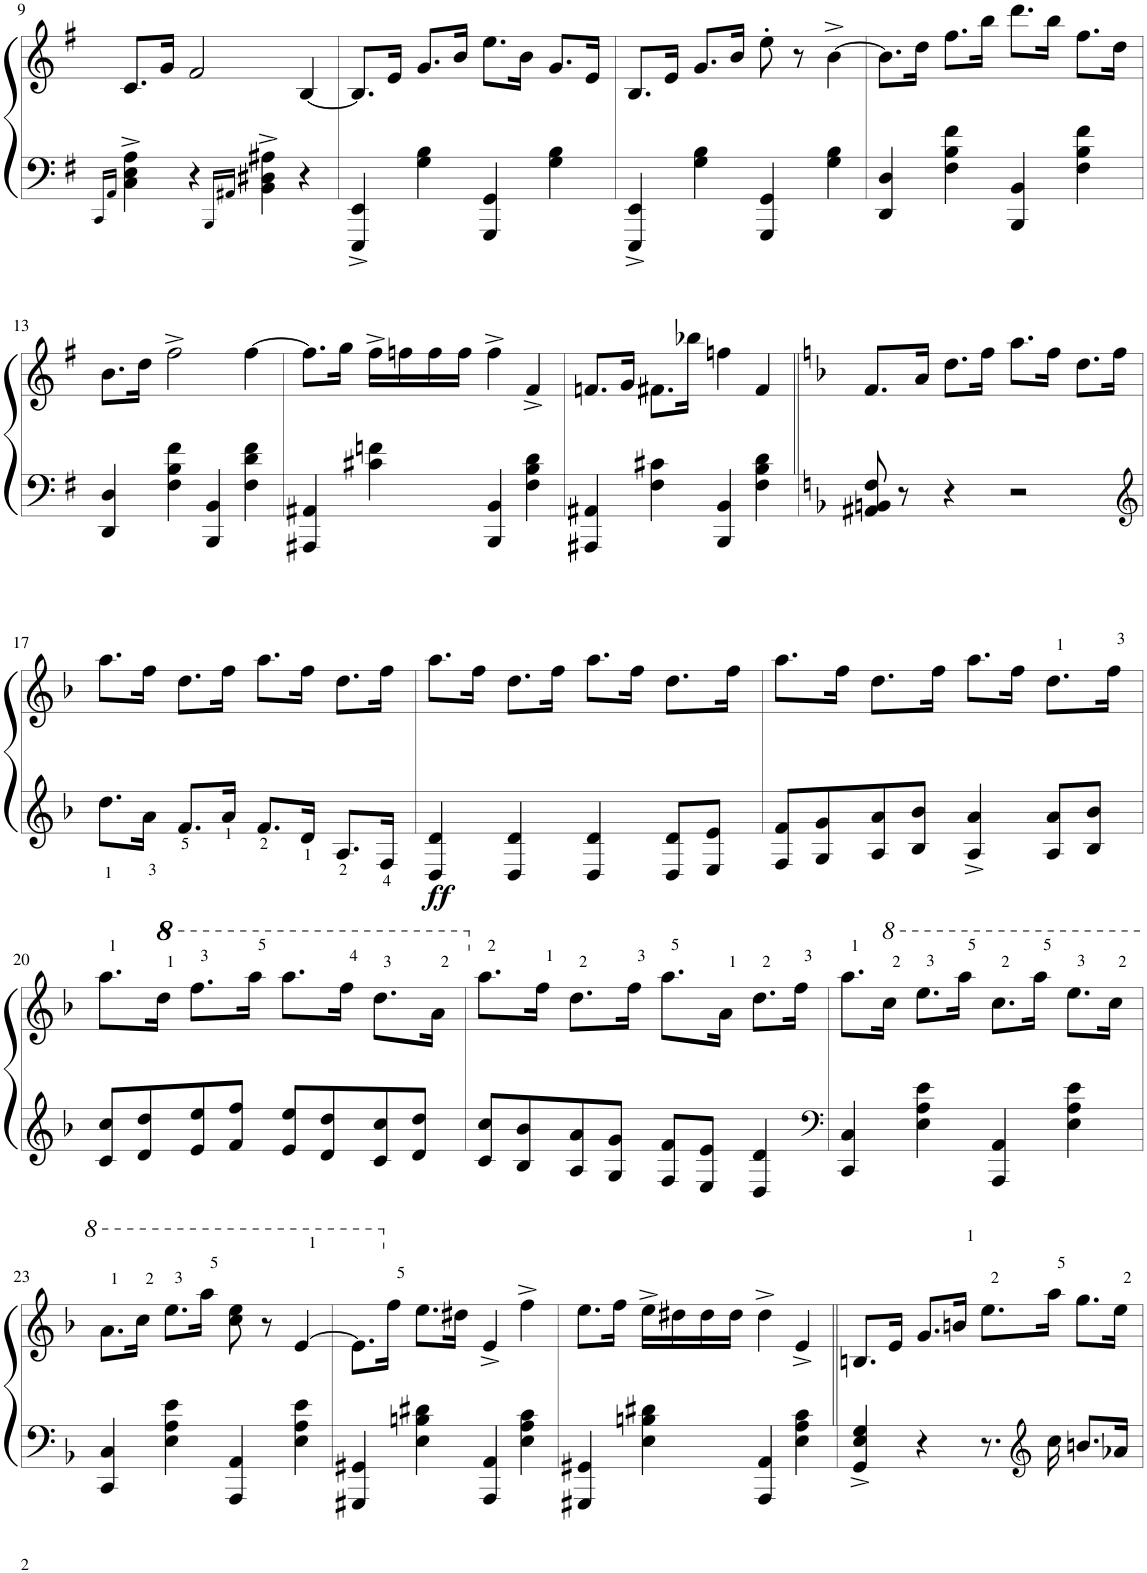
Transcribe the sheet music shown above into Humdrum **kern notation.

**kern	**kern	**dynam
*part1	*part1	*part1
*staff2	*staff1	*staff1/2
*I"Piano	*	*
*I'Pno	*	*
!!LO:PB:g=z
*clefF4	*clefG2	*
*k[f#]	*k[f#]	*
*M4/4	*M4/4	*
=9	=9	=9
16qCC/LL	.	.
16qAA/JJ	.	.
4C\^ 4E\^ 4A\^	8.c/L	.
.	16g/Jk	.
4r	2f#/	.
16qBBB/LL	.	.
16qAA#X/JJ	.	.
4BB\^ 4D#X\^ 4A#X\^	.	.
4r	[4B/	.
=10	=10	=10
4EEE/^ 4EE/^	8.B/L]	.
.	16e/Jk	.
4G\ 4B\	8.g/L	.
.	16b/Jk	.
4GGG/ 4GG/	8.ee\L	.
.	16b\Jk	.
4G\ 4B\	8.g/L	.
.	16e/Jk	.
=11	=11	=11
4EEE/^ 4EE/^	8.B/L	.
.	16e/Jk	.
4G\ 4B\	8.g/L	.
.	16b/Jk	.
4GGG/ 4GG/	8ee'\	.
.	8r	.
4G\ 4B\	[4b^\	.
=12	=12	=12
4DD/ 4D/	8.b\L]	.
.	16dd\Jk	.
4F#\ 4B\ 4f#\	8.ff#\L	.
.	16bb\Jk	.
4BBB/ 4BB/	8.ddd\L	.
.	16bb\Jk	.
4F#\ 4B\ 4f#\	8.ff#\L	.
.	16dd\Jk	.
!!LO:LB:g=z
=13	=13	=13
4DD/ 4D/	8.b\L	.
.	16dd\Jk	.
4F#\ 4B\ 4f#\	2ff#^\	.
4BBB/ 4BB/	.	.
4F#\ 4d\ 4f#\	[4ff#\	.
=14	=14	=14
4AAA#X/ 4AA#X/	8.ff#\L]	.
.	16gg\Jk	.
4c#X\ 4fn\	16ff#^\LL	.
.	16ffn\	.
.	16ff\	.
.	16ff\JJ	.
4BBB/ 4BB/	4ff^\	.
4F#\ 4B\ 4d\	4f#^/	.
=15	=15	=15
4AAA#X/ 4AA#X/	8.fn/L	.
.	16g/Jk	.
4F#\ 4c#X\	8.f#X\L	.
.	16bb-X\Jk	.
4BBB/ 4BB/	4ffn\	.
4F#\ 4B\ 4d\	4f#/	.
=16||	=16||	=16||
*k[b-]	*k[b-]	*
8AA#X/ 8BBn/ 8F/	8.f/L	.
8r	.	.
.	16a/Jk	.
4r	8.dd\L	.
.	16ff\Jk	.
2r	8.aa\L	.
.	16ff\Jk	.
.	8.dd\L	.
.	16ff\Jk	.
!!LO:LB:g=z
=17	=17	=17
*clefG2	*	*
8.dd<\L	8.aa\L	.
16a<\Jk	16ff\Jk	.
8.f/L	8.dd\L	.
16a/Jk	16ff\Jk	.
8.f/L	8.aa\L	.
16d/Jk	16ff\Jk	.
8.A/L	8.dd\L	.
16F/Jk	16ff\Jk	.
=18	=18	=18
!	!	!LO:DY:b=2
4D/ 4d/	8.aa\L	ff
.	16ff\Jk	.
4D/ 4d/	8.dd\L	.
.	16ff\Jk	.
4D/ 4d/	8.aa\L	.
.	16ff\Jk	.
8D/ 8d/L	8.dd\L	.
8E/ 8e/J	.	.
.	16ff\Jk	.
=19	=19	=19
8F/ 8f/L	8.aa\L	.
8G/ 8g/	.	.
.	16ff\Jk	.
8A/ 8a/	8.dd\L	.
8B-/ 8b-/J	.	.
.	16ff\Jk	.
4A/^ 4a/^	8.aa\L	.
.	16ff\Jk	.
8A/ 8a/L	8.dd\L	.
8B-/ 8b-/J	.	.
.	16ff\Jk	.
!!LO:LB:g=z
=20	=20	=20
8c/ 8cc/L	8.aa\L	.
8d/ 8dd/	.	.
*	*8va	*
.	16ddd\Jk	.
8e/ 8ee/	8.fff\L	.
8f/ 8ff/J	.	.
.	16aaa\Jk	.
8e/ 8ee/L	8.aaa\L	.
8d/ 8dd/	.	.
.	16fff\Jk	.
8c/ 8cc/	8.ddd\L	.
8d/ 8dd/J	.	.
.	16aa\Jk	.
=21	=21	=21
*	*X8va	*
8c/ 8cc/L	8.aa\L	.
8B-/ 8b-/	.	.
.	16ff\Jk	.
8A/ 8a/	8.dd\L	.
8G/ 8g/J	.	.
.	16ff\Jk	.
8F/ 8f/L	8.aa\L	.
8E/ 8e/J	.	.
.	16a\Jk	.
4D/ 4d/	8.dd\L	.
.	16ff\Jk	.
=22	=22	=22
*clefF4	*	*
4CC/ 4C/	8.aa\L	.
*	*8va	*
.	16ccc\Jk	.
4E\ 4A\ 4e\	8.eee\L	.
.	16aaa\Jk	.
4AAA/ 4AA/	8.ccc\L	.
.	16aaa\Jk	.
4E\ 4A\ 4e\	8.eee\L	.
.	16ccc\Jk	.
!!LO:LB:g=z
=23	=23	=23
4CC/ 4C/	8.aa\L	.
.	16ccc\Jk	.
4E\ 4A\ 4e\	8.eee\L	.
.	16aaa\Jk	.
4AAA/ 4AA/	8ccc\ 8eee\	.
.	8r	.
4E\ 4A\ 4e\	[4ee/	.
=24	=24	=24
4GGG#X/ 4GG#X/	8.ee\L]	.
*	*X8va	*
.	16ff\Jk	.
4E\ 4Bn\ 4d#X\	8.ee\L	.
.	16dd#X\Jk	.
4AAA/ 4AA/	4e^/	.
4E\ 4A\ 4c\	4ff^\	.
=25	=25	=25
4GGG#X/ 4GG#X/	8.ee\L	.
.	16ff\Jk	.
4E\ 4Bn\ 4d#X\	16ee^\LL	.
.	16dd#X\	.
.	16dd#\	.
.	16dd#\JJ	.
4AAA/ 4AA/	4dd#^\	.
4E\ 4A\ 4c\	4e^/	.
=26||	=26||	=26||
4GG/^ 4E/^ 4G/^	8.Bn/L	.
.	16e/Jk	.
4r	8.g/L	.
.	16bn/Jk	.
8.r	8.ee\L	.
*clefG2	*	*
16cc\	16aa\Jk	.
8.bn/L	8.gg\L	.
16a-X/Jk	16ee\Jk	.
=	=	=
*-	*-	*-
